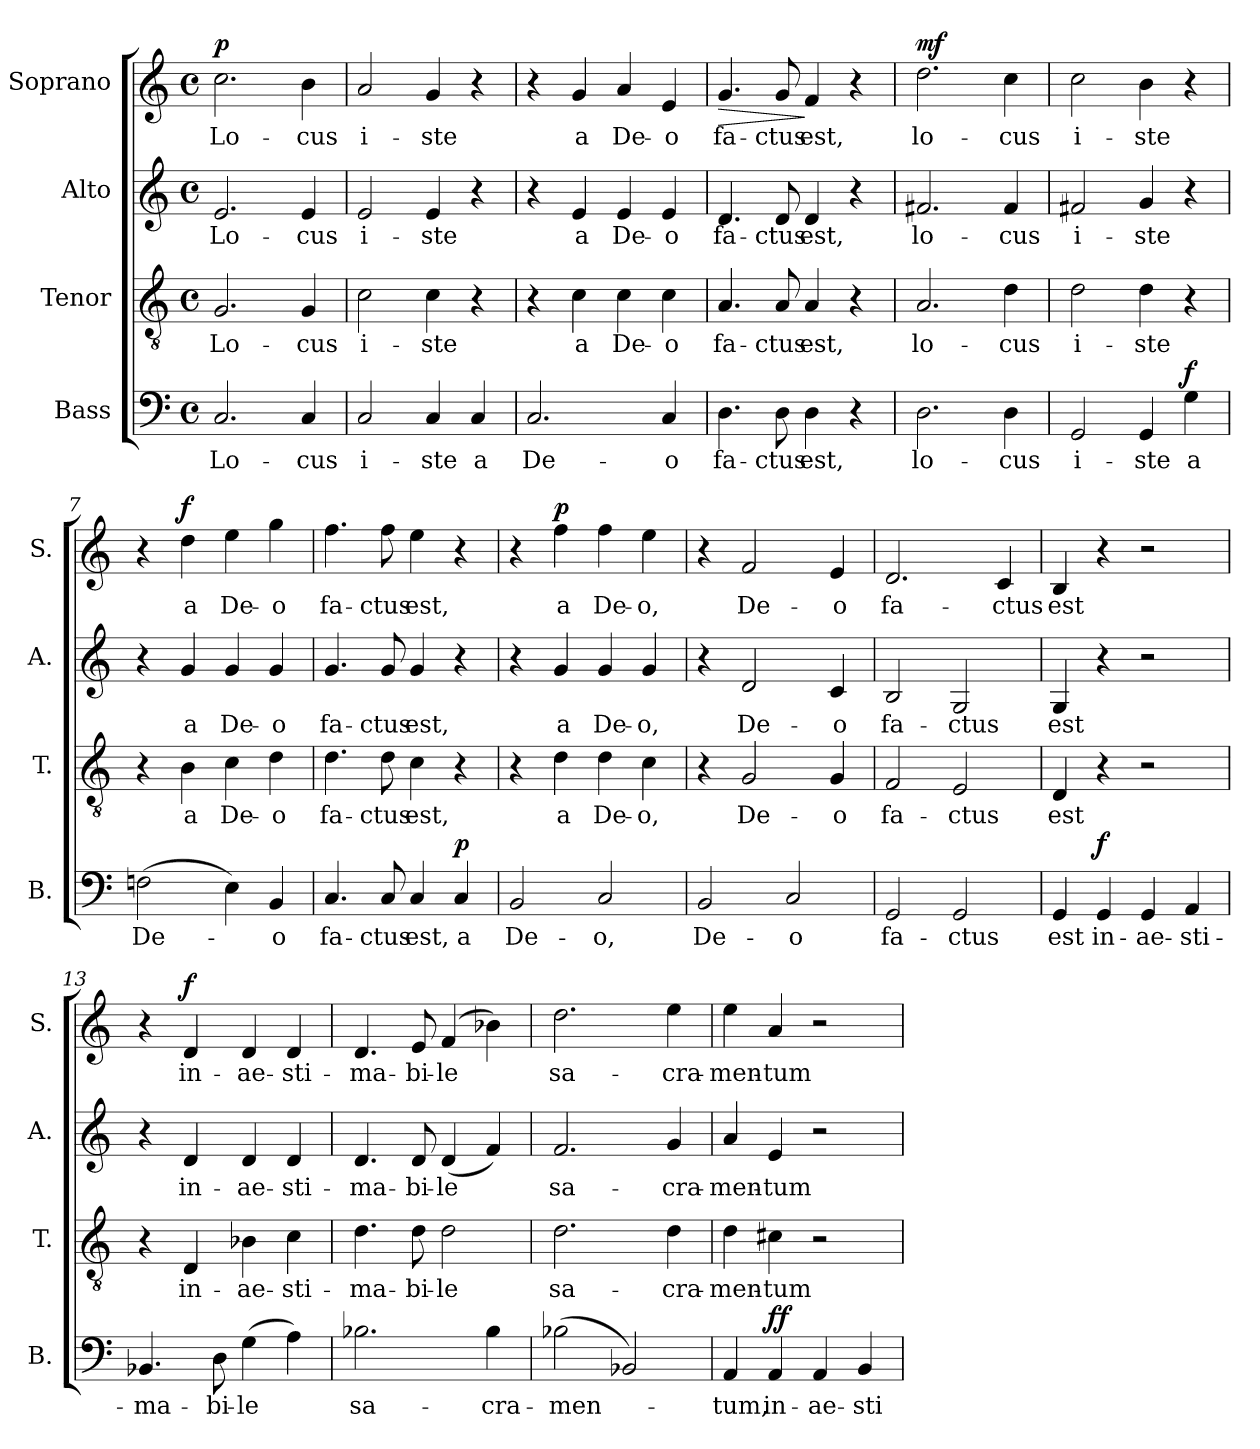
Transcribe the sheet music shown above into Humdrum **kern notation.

**kern	**text	**dynam	**kern	**text	**kern	**text	**kern	**text	**dynam
*part4	*part4	*part4	*part3	*part3	*part2	*part2	*part1	*part1	*part1
*staff4	*staff4	*staff4	*staff3	*staff3	*staff2	*staff2	*staff1	*staff1	*staff1
*I"Bass	*	*	*I"Tenor	*	*I"Alto	*	*I"Soprano	*	*
*I'B.	*	*	*I'T.	*	*I'A.	*	*I'S.	*	*
*clefF4	*	*	*clefGv2	*	*clefG2	*	*clefG2	*	*
*	*	*	*ITrd7c12	*	*	*	*	*	*
*k[]	*	*	*k[]	*	*k[]	*	*k[]	*	*
*M4/4	*	*	*M4/4	*	*M4/4	*	*M4/4	*	*
*met(c)	*	*	*met(c)	*	*met(c)	*	*met(c)	*	*
*MM120	*	*	*MM120	*	*MM120	*	*MM120	*	*
=1	=1	=1	=1	=1	=1	=1	=1	=1	=1
!	!LO:LY:b	!	!	!LO:LY:b	!	!LO:LY:b	!	!LO:LY:b	!LO:DY:a
2.C/	Lo-	.	2.GG/	Lo-	2.e/	Lo-	2.cc\	Lo-	p
!	!LO:LY:b	!	!	!LO:LY:b	!	!LO:LY:b	!	!LO:LY:b	!
4C/	-cus	.	4GG/	-cus	4e/	-cus	4b\	-cus	.
=2	=2	=2	=2	=2	=2	=2	=2	=2	=2
!	!LO:LY:b	!	!	!LO:LY:b	!	!LO:LY:b	!	!LO:LY:b	!
2C/	i-	.	2C\	i-	2e/	i-	2a/	i-	.
!	!LO:LY:b	!	!	!LO:LY:b	!	!LO:LY:b	!	!LO:LY:b	!
4C/	-ste	.	4C\	-ste	4e/	-ste	4g/	-ste	.
!	!LO:LY:b	!	!	!	!	!	!	!	!
4C/	a	.	4r	.	4r	.	4r	.	.
=3	=3	=3	=3	=3	=3	=3	=3	=3	=3
!	!LO:LY:b	!	!	!	!	!	!	!	!
2.C/	De-	.	4r	.	4r	.	4r	.	.
!	!	!	!	!LO:LY:b	!	!LO:LY:b	!	!LO:LY:b	!
.	.	.	4C\	a	4e/	a	4g/	a	.
!	!	!	!	!LO:LY:b	!	!LO:LY:b	!	!LO:LY:b	!
.	.	.	4C\	De-	4e/	De-	4a/	De-	.
!	!LO:LY:b	!	!	!LO:LY:b	!	!LO:LY:b	!	!LO:LY:b	!
4C/	-o	.	4C\	-o	4e/	-o	4e/	-o	.
=4	=4	=4	=4	=4	=4	=4	=4	=4	=4
!	!LO:LY:b	!	!	!LO:LY:b	!	!LO:LY:b	!	!LO:LY:b	!LO:HP:b
4.D\	fa-	.	4.AA/	fa-	4.d/	fa-	4.g/	fa-	>
!	!LO:LY:b	!	!	!LO:LY:b	!	!LO:LY:b	!	!LO:LY:b	!
8D\	-ctus	.	8AA/	-ctus	8d/	-ctus	8g/	-ctus	.
!	!LO:LY:b	!	!	!LO:LY:b	!	!LO:LY:b	!	!LO:LY:b	!
4D\	est,	.	4AA/	est,	4d/	est,	4f/	est,	]
4r	.	.	4r	.	4r	.	4r	.	.
=5	=5	=5	=5	=5	=5	=5	=5	=5	=5
!	!LO:LY:b	!	!	!LO:LY:b	!	!LO:LY:b	!	!LO:LY:b	!LO:DY:a
2.D\	lo-	.	2.AA/	lo-	2.f#X/	lo-	2.dd\	lo-	mf
!	!LO:LY:b	!	!	!LO:LY:b	!	!LO:LY:b	!	!LO:LY:b	!
4D\	-cus	.	4D\	-cus	4f#/	-cus	4cc\	-cus	.
=6	=6	=6	=6	=6	=6	=6	=6	=6	=6
!	!LO:LY:b	!	!	!LO:LY:b	!	!LO:LY:b	!	!LO:LY:b	!
2GG/	i-	.	2D\	i-	2f#X/	i-	2cc\	i-	.
!	!LO:LY:b	!	!	!LO:LY:b	!	!LO:LY:b	!	!LO:LY:b	!
4GG/	-ste	.	4D\	-ste	4g/	-ste	4b\	-ste	.
!	!LO:LY:b	!LO:DY:a	!	!	!	!	!	!	!
4G\	a	f	4r	.	4r	.	4r	.	.
=7	=7	=7	=7	=7	=7	=7	=7	=7	=7
!	!LO:LY:b	!	!	!	!	!	!	!	!
(>2Fn\	De-	.	4r	.	4r	.	4r	.	.
!	!	!	!	!LO:LY:b	!	!LO:LY:b	!	!LO:LY:b	!LO:DY:a
.	.	.	4BB\	a	4g/	a	4dd\	a	f
!	!	!	!	!LO:LY:b	!	!LO:LY:b	!	!LO:LY:b	!
4E\)	.	.	4C\	De-	4g/	De-	4ee\	De-	.
!	!LO:LY:b	!	!	!LO:LY:b	!	!LO:LY:b	!	!LO:LY:b	!
4BB/	-o	.	4D\	-o	4g/	-o	4gg\	-o	.
=8	=8	=8	=8	=8	=8	=8	=8	=8	=8
!	!LO:LY:b	!	!	!LO:LY:b	!	!LO:LY:b	!	!LO:LY:b	!
4.C/	fa-	.	4.D\	fa-	4.g/	fa-	4.ff\	fa-	.
!	!LO:LY:b	!	!	!LO:LY:b	!	!LO:LY:b	!	!LO:LY:b	!
8C/	-ctus	.	8D\	-ctus	8g/	-ctus	8ff\	-ctus	.
!	!LO:LY:b	!	!	!LO:LY:b	!	!LO:LY:b	!	!LO:LY:b	!
4C/	est,	.	4C\	est,	4g/	est,	4ee\	est,	.
!	!LO:LY:b	!LO:DY:a	!	!	!	!	!	!	!
4C/	a	p	4r	.	4r	.	4r	.	.
!!LO:LB:g=z
=9	=9	=9	=9	=9	=9	=9	=9	=9	=9
!	!LO:LY:b	!	!	!	!	!	!	!	!
2BB/	De-	.	4r	.	4r	.	4r	.	.
!	!	!	!	!LO:LY:b	!	!LO:LY:b	!	!LO:LY:b	!LO:DY:a
.	.	.	4D\	a	4g/	a	4ff\	a	p
!	!LO:LY:b	!	!	!LO:LY:b	!	!LO:LY:b	!	!LO:LY:b	!
2C/	-o,	.	4D\	De-	4g/	De-	4ff\	De-	.
!	!	!	!	!LO:LY:b	!	!LO:LY:b	!	!LO:LY:b	!
.	.	.	4C\	-o,	4g/	-o,	4ee\	-o,	.
=10	=10	=10	=10	=10	=10	=10	=10	=10	=10
!	!LO:LY:b	!	!	!	!	!	!	!	!
2BB/	De-	.	4r	.	4r	.	4r	.	.
!	!	!	!	!LO:LY:b	!	!LO:LY:b	!	!LO:LY:b	!
.	.	.	2GG/	De-	2d/	De-	2f/	De-	.
!	!LO:LY:b	!	!	!	!	!	!	!	!
2C/	-o	.	.	.	.	.	.	.	.
!	!	!	!	!LO:LY:b	!	!LO:LY:b	!	!LO:LY:b	!
.	.	.	4GG/	-o	4c/	-o	4e/	-o	.
=11	=11	=11	=11	=11	=11	=11	=11	=11	=11
!	!LO:LY:b	!	!	!LO:LY:b	!	!LO:LY:b	!	!LO:LY:b	!
2GG/	fa-	.	2FF/	fa-	2B/	fa-	2.d/	fa-	.
!	!LO:LY:b	!	!	!LO:LY:b	!	!LO:LY:b	!	!	!
2GG/	-ctus	.	2EE/	-ctus	2G/	-ctus	.	.	.
!	!	!	!	!	!	!	!	!LO:LY:b	!
.	.	.	.	.	.	.	4c/	-ctus	.
=12	=12	=12	=12	=12	=12	=12	=12	=12	=12
!	!LO:LY:b	!	!	!LO:LY:b	!	!LO:LY:b	!	!LO:LY:b	!
4GG/	est	.	4DD/	est	4G/	est	4B/	est	.
!	!LO:LY:b	!LO:DY:a	!	!	!	!	!	!	!
4GG/	in-	f	4r	.	4r	.	4r	.	.
!	!LO:LY:b	!	!	!	!	!	!	!	!
4GG/	-ae-	.	2r	.	2r	.	2r	.	.
!	!LO:LY:b	!	!	!	!	!	!	!	!
4AA/	-sti-	.	.	.	.	.	.	.	.
=13	=13	=13	=13	=13	=13	=13	=13	=13	=13
!	!LO:LY:b	!	!	!	!	!	!	!	!
4.BB-X/	-ma-	.	4r	.	4r	.	4r	.	.
!	!	!	!	!LO:LY:b	!	!LO:LY:b	!	!LO:LY:b	!LO:DY:a
.	.	.	4DD/	in-	4d/	in-	4d/	in-	f
!	!LO:LY:b	!	!	!	!	!	!	!	!
8D\	-bi-	.	.	.	.	.	.	.	.
!	!LO:LY:b	!	!	!LO:LY:b	!	!LO:LY:b	!	!LO:LY:b	!
(>4G\	-le	.	4BB-X\	-ae-	4d/	-ae-	4d/	-ae-	.
!	!	!	!	!LO:LY:b	!	!LO:LY:b	!	!LO:LY:b	!
4A\)	.	.	4C\	-sti-	4d/	-sti-	4d/	-sti-	.
=14	=14	=14	=14	=14	=14	=14	=14	=14	=14
!	!LO:LY:b	!	!	!LO:LY:b	!	!LO:LY:b	!	!LO:LY:b	!
2.B-X\	sa-	.	4.D\	-ma-	4.d/	-ma-	4.d/	-ma-	.
!	!	!	!	!LO:LY:b	!	!LO:LY:b	!	!LO:LY:b	!
.	.	.	8D\	-bi-	8d/	-bi-	8e/	-bi-	.
!	!	!	!	!LO:LY:b	!	!LO:LY:b	!	!LO:LY:b	!
.	.	.	2D\	-le	(<4d/	-le	(>4f/	-le	.
!	!LO:LY:b	!	!	!	!	!	!	!	!
4B-\	-cra-	.	.	.	4f/)	.	4b-X\)	.	.
=15	=15	=15	=15	=15	=15	=15	=15	=15	=15
!	!LO:LY:b	!	!	!LO:LY:b	!	!LO:LY:b	!	!LO:LY:b	!
(>2B-X\	-men-	.	2.D\	sa-	2.f/	sa-	2.dd\	sa-	.
2BB-X/)	.	.	.	.	.	.	.	.	.
!	!	!	!	!LO:LY:b	!	!LO:LY:b	!	!LO:LY:b	!
.	.	.	4D\	-cra-	4g/	-cra-	4ee\	-cra-	.
=16	=16	=16	=16	=16	=16	=16	=16	=16	=16
!	!LO:LY:b	!	!	!LO:LY:b	!	!LO:LY:b	!	!LO:LY:b	!
4AA/	-tum,	.	4D\	-men-	4a/	-men-	4ee\	-men-	.
!	!LO:LY:b	!LO:DY:a	!	!LO:LY:b	!	!LO:LY:b	!	!LO:LY:b	!
4AA/	in-	ff	4C#X\	-tum	4e/	-tum	4a/	-tum	.
!	!LO:LY:b	!	!	!	!	!	!	!	!
4AA/	-ae-	.	2r	.	2r	.	2r	.	.
!	!LO:LY:b	!	!	!	!	!	!	!	!
4BB/	-sti-	.	.	.	.	.	.	.	.
=	=	=	=	=	=	=	=	=	=
*-	*-	*-	*-	*-	*-	*-	*-	*-	*-
